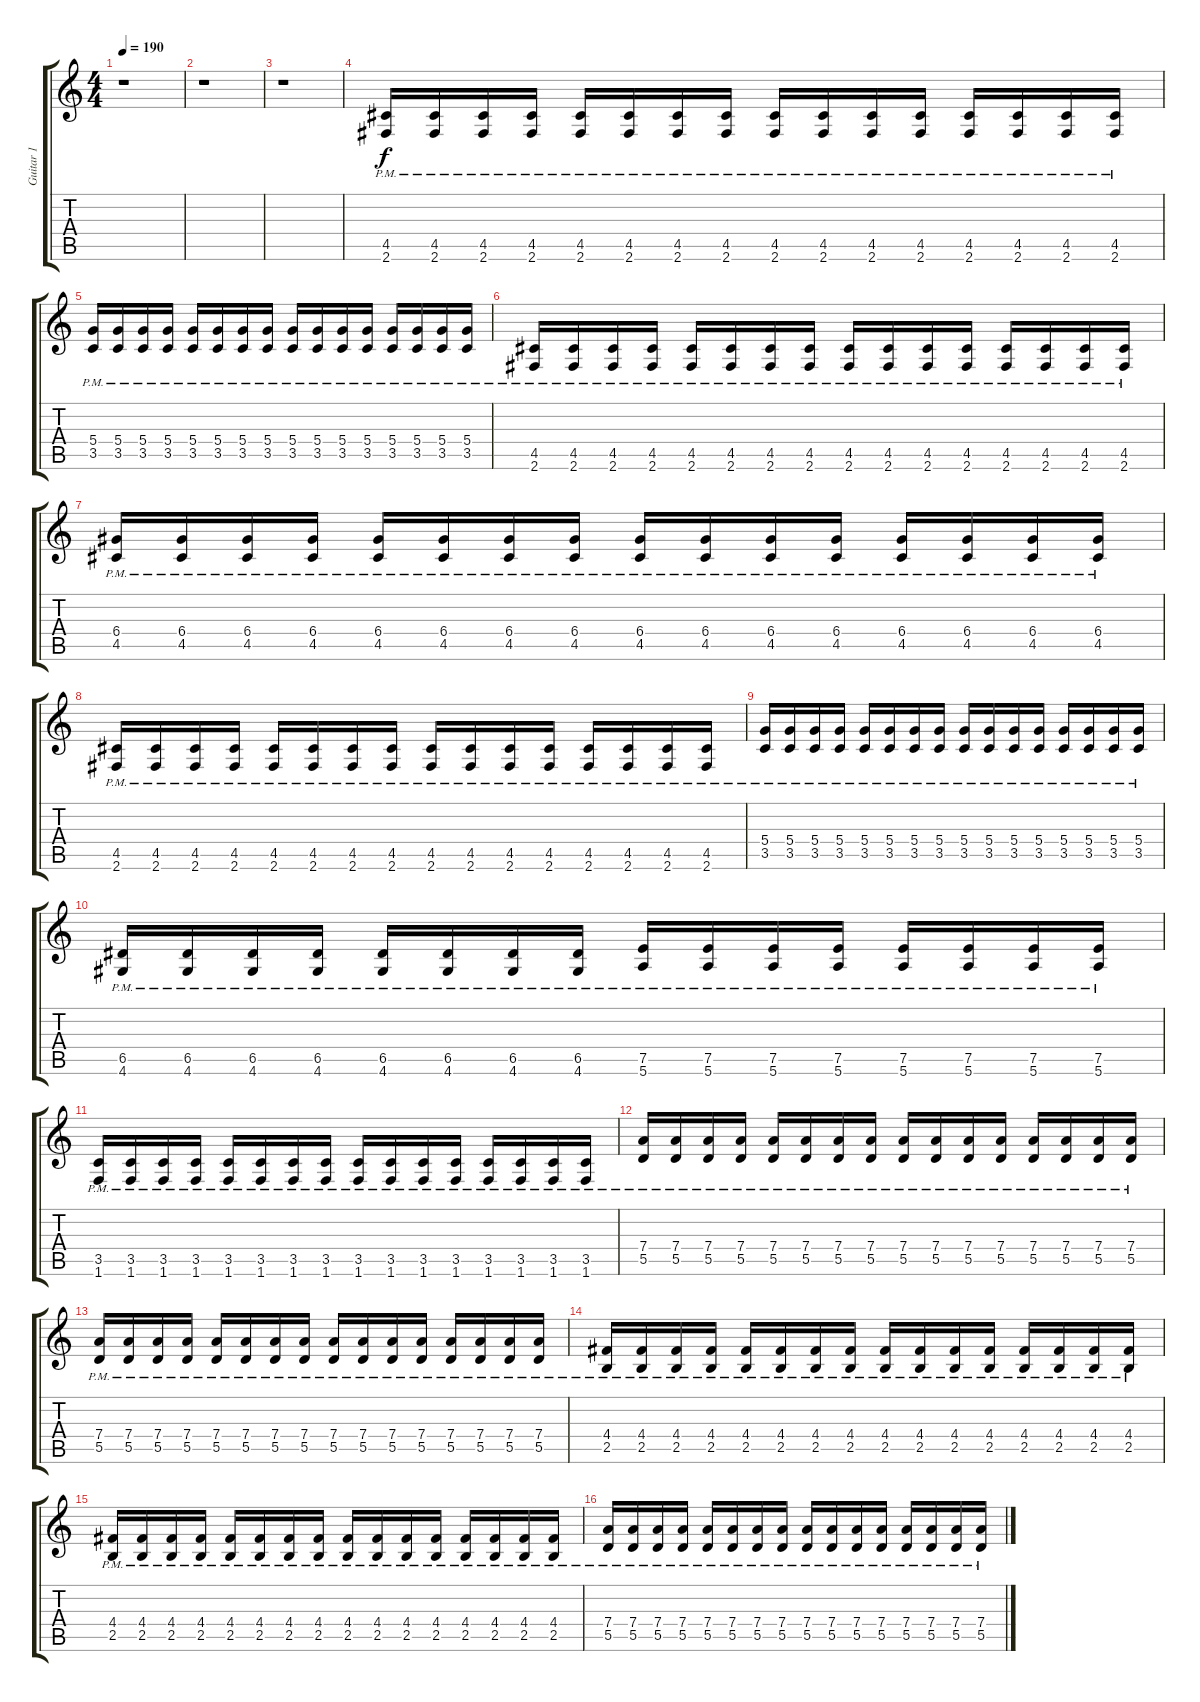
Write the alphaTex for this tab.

\track ("Guitar 1" "Guitar 1") {instrument overdrivenguitar}
\staff {score tabs}
\tuning (E4 B3 G3 D3 A2 E2) {hide}
\ts (4 4)
\tempo 190
\clef g2
\ks c
r.1{dy f} |
r.1 |
r.1 |
(4.5{pm} 2.6{pm}).16 (4.5{pm} 2.6{pm}).16 (4.5{pm} 2.6{pm}).16 (4.5{pm} 2.6{pm}).16 (4.5{pm} 2.6{pm}).16 (4.5{pm} 2.6{pm}).16 (4.5{pm} 2.6{pm}).16 (4.5{pm} 2.6{pm}).16 (4.5{pm} 2.6{pm}).16 (4.5{pm} 2.6{pm}).16 (4.5{pm} 2.6{pm}).16 (4.5{pm} 2.6{pm}).16 (4.5{pm} 2.6{pm}).16 (4.5{pm} 2.6{pm}).16 (4.5{pm} 2.6{pm}).16 (4.5{pm} 2.6{pm}).16 |
(5.4{pm} 3.5{pm}).16 (5.4{pm} 3.5{pm}).16 (5.4{pm} 3.5{pm}).16 (5.4{pm} 3.5{pm}).16 (5.4{pm} 3.5{pm}).16 (5.4{pm} 3.5{pm}).16 (5.4{pm} 3.5{pm}).16 (5.4{pm} 3.5{pm}).16 (5.4{pm} 3.5{pm}).16 (5.4{pm} 3.5{pm}).16 (5.4{pm} 3.5{pm}).16 (5.4{pm} 3.5{pm}).16 (5.4{pm} 3.5{pm}).16 (5.4{pm} 3.5{pm}).16 (5.4{pm} 3.5{pm}).16 (5.4{pm} 3.5{pm}).16 |
(4.5{pm} 2.6{pm}).16 (4.5{pm} 2.6{pm}).16 (4.5{pm} 2.6{pm}).16 (4.5{pm} 2.6{pm}).16 (4.5{pm} 2.6{pm}).16 (4.5{pm} 2.6{pm}).16 (4.5{pm} 2.6{pm}).16 (4.5{pm} 2.6{pm}).16 (4.5{pm} 2.6{pm}).16 (4.5{pm} 2.6{pm}).16 (4.5{pm} 2.6{pm}).16 (4.5{pm} 2.6{pm}).16 (4.5{pm} 2.6{pm}).16 (4.5{pm} 2.6{pm}).16 (4.5{pm} 2.6{pm}).16 (4.5{pm} 2.6{pm}).16 |
(6.4{pm} 4.5{pm}).16 (6.4{pm} 4.5{pm}).16 (6.4{pm} 4.5{pm}).16 (6.4{pm} 4.5{pm}).16 (6.4{pm} 4.5{pm}).16 (6.4{pm} 4.5{pm}).16 (6.4{pm} 4.5{pm}).16 (6.4{pm} 4.5{pm}).16 (6.4{pm} 4.5{pm}).16 (6.4{pm} 4.5{pm}).16 (6.4{pm} 4.5{pm}).16 (6.4{pm} 4.5{pm}).16 (6.4{pm} 4.5{pm}).16 (6.4{pm} 4.5{pm}).16 (6.4{pm} 4.5{pm}).16 (6.4{pm} 4.5{pm}).16 |
(4.5{pm} 2.6{pm}).16 (4.5{pm} 2.6{pm}).16 (4.5{pm} 2.6{pm}).16 (4.5{pm} 2.6{pm}).16 (4.5{pm} 2.6{pm}).16 (4.5{pm} 2.6{pm}).16 (4.5{pm} 2.6{pm}).16 (4.5{pm} 2.6{pm}).16 (4.5{pm} 2.6{pm}).16 (4.5{pm} 2.6{pm}).16 (4.5{pm} 2.6{pm}).16 (4.5{pm} 2.6{pm}).16 (4.5{pm} 2.6{pm}).16 (4.5{pm} 2.6{pm}).16 (4.5{pm} 2.6{pm}).16 (4.5{pm} 2.6{pm}).16 |
(5.4{pm} 3.5{pm}).16 (5.4{pm} 3.5{pm}).16 (5.4{pm} 3.5{pm}).16 (5.4{pm} 3.5{pm}).16 (5.4{pm} 3.5{pm}).16 (5.4{pm} 3.5{pm}).16 (5.4{pm} 3.5{pm}).16 (5.4{pm} 3.5{pm}).16 (5.4{pm} 3.5{pm}).16 (5.4{pm} 3.5{pm}).16 (5.4{pm} 3.5{pm}).16 (5.4{pm} 3.5{pm}).16 (5.4{pm} 3.5{pm}).16 (5.4{pm} 3.5{pm}).16 (5.4{pm} 3.5{pm}).16 (5.4{pm} 3.5{pm}).16 |
(6.5{pm} 4.6{pm}).16 (6.5{pm} 4.6{pm}).16 (6.5{pm} 4.6{pm}).16 (6.5{pm} 4.6{pm}).16 (6.5{pm} 4.6{pm}).16 (6.5{pm} 4.6{pm}).16 (6.5{pm} 4.6{pm}).16 (6.5{pm} 4.6{pm}).16 (7.5{pm} 5.6{pm}).16 (7.5{pm} 5.6{pm}).16 (7.5{pm} 5.6{pm}).16 (7.5{pm} 5.6{pm}).16 (7.5{pm} 5.6{pm}).16 (7.5{pm} 5.6{pm}).16 (7.5{pm} 5.6{pm}).16 (7.5{pm} 5.6{pm}).16 |
(3.5{pm} 1.6{pm}).16 (3.5{pm} 1.6{pm}).16 (3.5{pm} 1.6{pm}).16 (3.5{pm} 1.6{pm}).16 (3.5{pm} 1.6{pm}).16 (3.5{pm} 1.6{pm}).16 (3.5{pm} 1.6{pm}).16 (3.5{pm} 1.6{pm}).16 (3.5{pm} 1.6{pm}).16 (3.5{pm} 1.6{pm}).16 (3.5{pm} 1.6{pm}).16 (3.5{pm} 1.6{pm}).16 (3.5{pm} 1.6{pm}).16 (3.5{pm} 1.6{pm}).16 (3.5{pm} 1.6{pm}).16 (3.5{pm} 1.6{pm}).16 |
(7.4{pm} 5.5{pm}).16 (7.4{pm} 5.5{pm}).16 (7.4{pm} 5.5{pm}).16 (7.4{pm} 5.5{pm}).16 (7.4{pm} 5.5{pm}).16 (7.4{pm} 5.5{pm}).16 (7.4{pm} 5.5{pm}).16 (7.4{pm} 5.5{pm}).16 (7.4{pm} 5.5{pm}).16 (7.4{pm} 5.5{pm}).16 (7.4{pm} 5.5{pm}).16 (7.4{pm} 5.5{pm}).16 (7.4{pm} 5.5{pm}).16 (7.4{pm} 5.5{pm}).16 (7.4{pm} 5.5{pm}).16 (7.4{pm} 5.5{pm}).16 |
(7.4{pm} 5.5{pm}).16 (7.4{pm} 5.5{pm}).16 (7.4{pm} 5.5{pm}).16 (7.4{pm} 5.5{pm}).16 (7.4{pm} 5.5{pm}).16 (7.4{pm} 5.5{pm}).16 (7.4{pm} 5.5{pm}).16 (7.4{pm} 5.5{pm}).16 (7.4{pm} 5.5{pm}).16 (7.4{pm} 5.5{pm}).16 (7.4{pm} 5.5{pm}).16 (7.4{pm} 5.5{pm}).16 (7.4{pm} 5.5{pm}).16 (7.4{pm} 5.5{pm}).16 (7.4{pm} 5.5{pm}).16 (7.4{pm} 5.5{pm}).16 |
(4.4{pm} 2.5{pm}).16 (4.4{pm} 2.5{pm}).16 (4.4{pm} 2.5{pm}).16 (4.4{pm} 2.5{pm}).16 (4.4{pm} 2.5{pm}).16 (4.4{pm} 2.5{pm}).16 (4.4{pm} 2.5{pm}).16 (4.4{pm} 2.5{pm}).16 (4.4{pm} 2.5{pm}).16 (4.4{pm} 2.5{pm}).16 (4.4{pm} 2.5{pm}).16 (4.4{pm} 2.5{pm}).16 (4.4{pm} 2.5{pm}).16 (4.4{pm} 2.5{pm}).16 (4.4{pm} 2.5{pm}).16 (4.4{pm} 2.5{pm}).16 |
(4.4{pm} 2.5{pm}).16 (4.4{pm} 2.5{pm}).16 (4.4{pm} 2.5{pm}).16 (4.4{pm} 2.5{pm}).16 (4.4{pm} 2.5{pm}).16 (4.4{pm} 2.5{pm}).16 (4.4{pm} 2.5{pm}).16 (4.4{pm} 2.5{pm}).16 (4.4{pm} 2.5{pm}).16 (4.4{pm} 2.5{pm}).16 (4.4{pm} 2.5{pm}).16 (4.4{pm} 2.5{pm}).16 (4.4{pm} 2.5{pm}).16 (4.4{pm} 2.5{pm}).16 (4.4{pm} 2.5{pm}).16 (4.4{pm} 2.5{pm}).16 |
(7.4{pm} 5.5{pm}).16 (7.4{pm} 5.5{pm}).16 (7.4{pm} 5.5{pm}).16 (7.4{pm} 5.5{pm}).16 (7.4{pm} 5.5{pm}).16 (7.4{pm} 5.5{pm}).16 (7.4{pm} 5.5{pm}).16 (7.4{pm} 5.5{pm}).16 (7.4{pm} 5.5{pm}).16 (7.4{pm} 5.5{pm}).16 (7.4{pm} 5.5{pm}).16 (7.4{pm} 5.5{pm}).16 (7.4{pm} 5.5{pm}).16 (7.4{pm} 5.5{pm}).16 (7.4{pm} 5.5{pm}).16 (7.4{pm} 5.5{pm}).16
